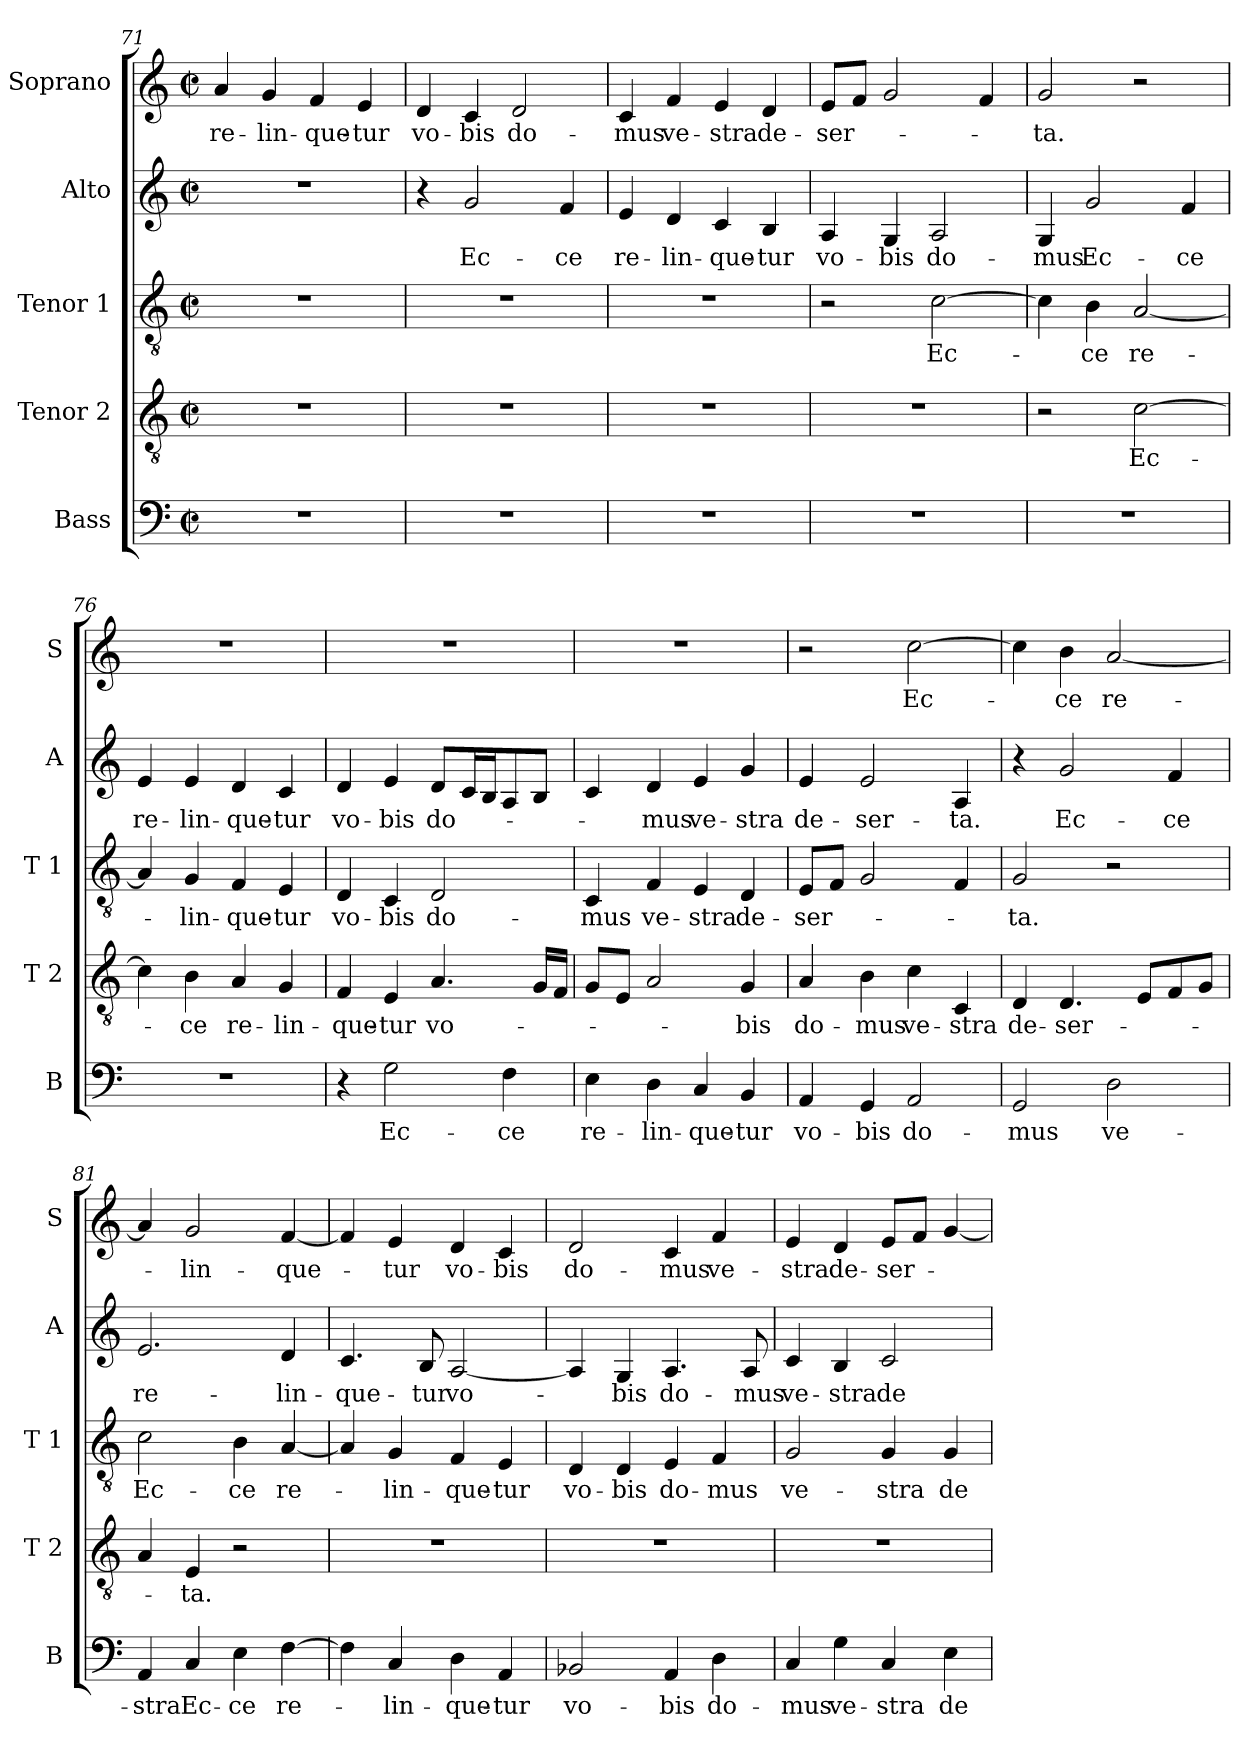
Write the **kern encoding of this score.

**kern	**text	**kern	**text	**kern	**text	**kern	**text	**kern	**text
*part5	*part5	*part4	*part4	*part3	*part3	*part2	*part2	*part1	*part1
*staff5	*staff5	*staff4	*staff4	*staff3	*staff3	*staff2	*staff2	*staff1	*staff1
*I"Bass	*	*I"Tenor 2	*	*I"Tenor 1	*	*I"Alto	*	*I"Soprano	*
*I'B	*	*I'T 2	*	*I'T 1	*	*I'A	*	*I'S	*
*clefF4	*	*clefGv2	*	*clefGv2	*	*clefG2	*	*clefG2	*
*k[]	*	*k[]	*	*k[]	*	*k[]	*	*k[]	*
*C:	*	*C:	*	*C:	*	*C:	*	*C:	*
*M2/2	*	*M2/2	*	*M2/2	*	*M2/2	*	*M2/2	*
*met(c|)	*	*met(c|)	*	*met(c|)	*	*met(c|)	*	*met(c|)	*
=71	=71	=71	=71	=71	=71	=71	=71	=71	=71
1r	.	1r	.	1r	.	1r	.	4a/	re-
.	.	.	.	.	.	.	.	4g/	-lin-
.	.	.	.	.	.	.	.	4f/	-que-
.	.	.	.	.	.	.	.	4e/	-tur
=72	=72	=72	=72	=72	=72	=72	=72	=72	=72
1r	.	1r	.	1r	.	4r	.	4d/	vo-
.	.	.	.	.	.	2g/	Ec-	4c/	-bis
.	.	.	.	.	.	.	.	2d/	do-
.	.	.	.	.	.	4f/	-ce	.	.
=73	=73	=73	=73	=73	=73	=73	=73	=73	=73
1r	.	1r	.	1r	.	4e/	re-	4c/	-mus
.	.	.	.	.	.	4d/	-lin-	4f/	ve-
.	.	.	.	.	.	4c/	-que-	4e/	-stra
.	.	.	.	.	.	4B/	-tur	4d/	de-
=74	=74	=74	=74	=74	=74	=74	=74	=74	=74
1r	.	1r	.	2r	.	4A/	vo-	8e/L	-ser-
.	.	.	.	.	.	.	.	8f/J	.
.	.	.	.	.	.	4G/	-bis	2g/	.
.	.	.	.	[2c\	Ec-	2A/	do-	.	.
.	.	.	.	.	.	.	.	4f/	.
=75	=75	=75	=75	=75	=75	=75	=75	=75	=75
1r	.	2r	.	4c\]	.	4G/	-mus	2g/	-ta.
.	.	.	.	4B\	-ce	2g/	Ec-	.	.
.	.	[2c\	Ec-	[2A/	re-	.	.	2r	.
.	.	.	.	.	.	4f/	-ce	.	.
!!LO:LB:g=z
=76	=76	=76	=76	=76	=76	=76	=76	=76	=76
1r	.	4c\]	.	4A/]	.	4e/	re-	1r	.
.	.	4B\	-ce	4G/	-lin-	4e/	-lin-	.	.
.	.	4A/	re-	4F/	-que-	4d/	-que-	.	.
.	.	4G/	-lin-	4E/	-tur	4c/	-tur	.	.
=77	=77	=77	=77	=77	=77	=77	=77	=77	=77
4r	.	4F/	-que-	4D/	vo-	4d/	vo-	1r	.
2G\	Ec-	4E/	-tur	4C/	-bis	4e/	-bis	.	.
.	.	4.A/	vo-	2D/	do-	8d/L	do-	.	.
.	.	.	.	.	.	16c/L	.	.	.
.	.	.	.	.	.	16B/J	.	.	.
4F\	-ce	.	.	.	.	8A/	.	.	.
.	.	16G/LL	.	.	.	8B/J	.	.	.
.	.	16F/JJ	.	.	.	.	.	.	.
=78	=78	=78	=78	=78	=78	=78	=78	=78	=78
4E\	re-	8G/L	.	4C/	-mus	4c/	.	1r	.
.	.	8E/J	.	.	.	.	.	.	.
4D\	-lin-	2A/	.	4F/	ve-	4d/	-mus	.	.
4C/	-que-	.	.	4E/	-stra	4e/	ve-	.	.
4BB/	-tur	4G/	-bis	4D/	de-	4g/	-stra	.	.
=79	=79	=79	=79	=79	=79	=79	=79	=79	=79
4AA/	vo-	4A/	do-	8E/L	-ser-	4e/	de-	2r	.
.	.	.	.	8F/J	.	.	.	.	.
4GG/	-bis	4B\	-mus	2G/	.	2e/	-ser-	.	.
2AA/	do-	4c\	ve-	.	.	.	.	[2cc\	Ec-
.	.	4C/	-stra	4F/	.	4A/	-ta.	.	.
=80	=80	=80	=80	=80	=80	=80	=80	=80	=80
2GG/	-mus	4D/	de-	2G/	-ta.	4r	.	4cc\]	.
.	.	4.D/	-ser-	.	.	2g/	Ec-	4b\	-ce
2D\	ve-	.	.	2r	.	.	.	[2a/	re-
.	.	8E/L	.	.	.	.	.	.	.
.	.	8F/	.	.	.	4f/	-ce	.	.
.	.	8G/J	.	.	.	.	.	.	.
!!LO:PB:g=z
=81	=81	=81	=81	=81	=81	=81	=81	=81	=81
4AA/	-stra	4A/	.	2c\	Ec-	2.e/	re-	4a/]	.
4C/	Ec-	4E/	-ta.	.	.	.	.	2g/	-lin-
4E\	-ce	2r	.	4B\	-ce	.	.	.	.
[4F\	re-	.	.	[4A/	re-	4d/	-lin-	[4f/	-que-
=82	=82	=82	=82	=82	=82	=82	=82	=82	=82
4F\]	.	1r	.	4A/]	.	4.c/	-que-	4f/]	.
4C/	-lin-	.	.	4G/	-lin-	.	.	4e/	-tur
.	.	.	.	.	.	8B/	-tur	.	.
4D\	-que-	.	.	4F/	-que-	[2A/	vo-	4d/	vo-
4AA/	-tur	.	.	4E/	-tur	.	.	4c/	-bis
=83	=83	=83	=83	=83	=83	=83	=83	=83	=83
2BB-X/	vo-	1r	.	4D/	vo-	4A/]	.	2d/	do-
.	.	.	.	4D/	-bis	4G/	-bis	.	.
4AA/	-bis	.	.	4E/	do-	4.A/	do-	4c/	-mus
4D\	do-	.	.	4F/	-mus	.	.	4f/	ve-
.	.	.	.	.	.	8A/	-mus	.	.
=84	=84	=84	=84	=84	=84	=84	=84	=84	=84
4C/	-mus	1r	.	2G/	ve-	4c/	ve-	4e/	-stra
4G\	ve-	.	.	.	.	4B/	-stra	4d/	de-
4C/	-stra	.	.	4G/	-stra	2c/	de-	8e/L	-ser-
.	.	.	.	.	.	.	.	8f/J	.
4E\	de-	.	.	4G/	de-	.	.	[4g/	.
=	=	=	=	=	=	=	=	=	=
*-	*-	*-	*-	*-	*-	*-	*-	*-	*-
